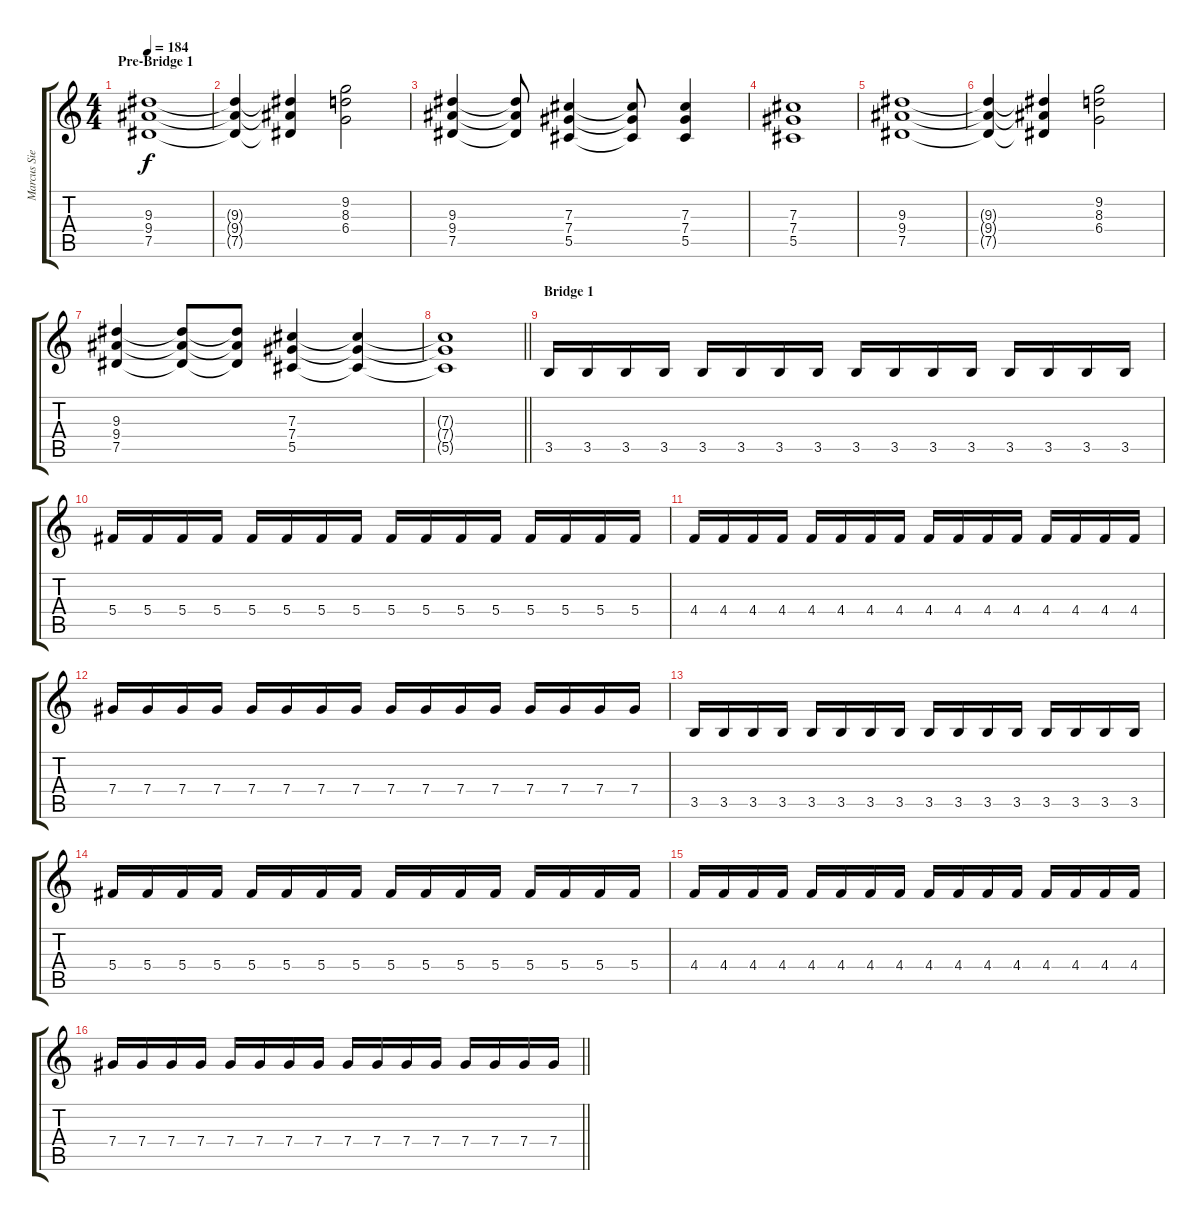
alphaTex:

\track ("Marcus Siepen" "Marcus Sie") {instrument distortionguitar}
\staff {score tabs}
\tuning (Eb4 Bb3 Gb3 Db3 Ab2 Eb2) {hide}
\ts (4 4)
\section ("" "Pre-Bridge 1")
\tempo 184
\clef g2
\ks c
(9.3 9.4 7.5).1{dy f} |
(9.3{t} 9.4{t} 7.5{t}).4 (9.3{t} 9.4{t} 7.5{t}).4 (9.2 8.3 6.4).2 |
(9.3 9.4 7.5).4 (9.3{t} 9.4{t} 7.5{t}).8 (7.3 7.4 5.5).4 (7.3{t} 7.4{t} 5.5{t}).8 (7.3 7.4 5.5).4 |
(7.3 7.4 5.5).1 |
(9.3 9.4 7.5).1 |
(9.3{t} 9.4{t} 7.5{t}).4 (9.3{t} 9.4{t} 7.5{t}).4 (9.2 8.3 6.4).2 |
(9.3 9.4 7.5).4 (9.3{t} 9.4{t} 7.5{t}).8 (9.3{t} 9.4{t} 7.5{t}).8 (7.3 7.4 5.5).4 (7.3{t} 7.4{t} 5.5{t}).4 |
\barLineRight lightlight
(7.3{t} 7.4{t} 5.5{t}).1 |
\section ("" "Bridge 1")
3.5.16 3.5.16 3.5.16 3.5.16 3.5.16 3.5.16 3.5.16 3.5.16 3.5.16 3.5.16 3.5.16 3.5.16 3.5.16 3.5.16 3.5.16 3.5.16 |
5.4.16 5.4.16 5.4.16 5.4.16 5.4.16 5.4.16 5.4.16 5.4.16 5.4.16 5.4.16 5.4.16 5.4.16 5.4.16 5.4.16 5.4.16 5.4.16 |
4.4.16 4.4.16 4.4.16 4.4.16 4.4.16 4.4.16 4.4.16 4.4.16 4.4.16 4.4.16 4.4.16 4.4.16 4.4.16 4.4.16 4.4.16 4.4.16 |
7.4.16 7.4.16 7.4.16 7.4.16 7.4.16 7.4.16 7.4.16 7.4.16 7.4.16 7.4.16 7.4.16 7.4.16 7.4.16 7.4.16 7.4.16 7.4.16 |
3.5.16 3.5.16 3.5.16 3.5.16 3.5.16 3.5.16 3.5.16 3.5.16 3.5.16 3.5.16 3.5.16 3.5.16 3.5.16 3.5.16 3.5.16 3.5.16 |
5.4.16 5.4.16 5.4.16 5.4.16 5.4.16 5.4.16 5.4.16 5.4.16 5.4.16 5.4.16 5.4.16 5.4.16 5.4.16 5.4.16 5.4.16 5.4.16 |
4.4.16 4.4.16 4.4.16 4.4.16 4.4.16 4.4.16 4.4.16 4.4.16 4.4.16 4.4.16 4.4.16 4.4.16 4.4.16 4.4.16 4.4.16 4.4.16 |
\barLineRight lightlight
7.4.16 7.4.16 7.4.16 7.4.16 7.4.16 7.4.16 7.4.16 7.4.16 7.4.16 7.4.16 7.4.16 7.4.16 7.4.16 7.4.16 7.4.16 7.4.16
